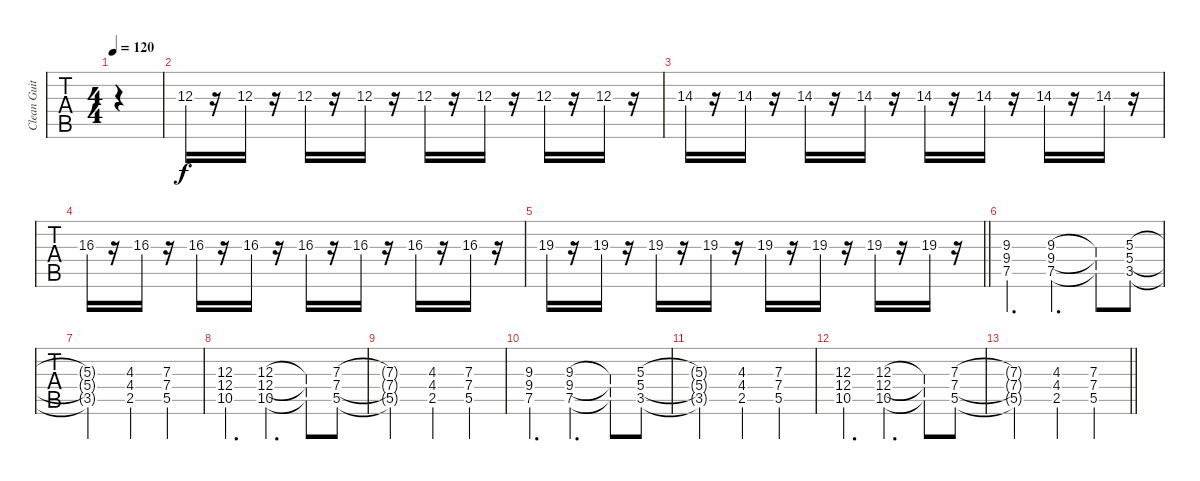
\track ("Clean Guitar" "Clean Guit") {instrument electricguitarjazz}
\staff {tabs}
\tuning (E4 B3 G3 D3 A2 E2) {hide}
\ts (4 4)
\tempo 120
\clef g2
\ks c
|
12.3.16 r.16 12.3.16 r.16 12.3.16 r.16 12.3.16 r.16 12.3.16 r.16 12.3.16 r.16 12.3.16 r.16 12.3.16 r.16 |
14.3.16 r.16 14.3.16 r.16 14.3.16 r.16 14.3.16 r.16 14.3.16 r.16 14.3.16 r.16 14.3.16 r.16 14.3.16 r.16 |
16.3.16 r.16 16.3.16 r.16 16.3.16 r.16 16.3.16 r.16 16.3.16 r.16 16.3.16 r.16 16.3.16 r.16 16.3.16 r.16 |
\barLineRight lightlight
19.3.16 r.16 19.3.16 r.16 19.3.16 r.16 19.3.16 r.16 19.3.16 r.16 19.3.16 r.16 19.3.16 r.16 19.3.16 r.16 |
(9.3 9.4 7.5).4{d} (9.3 9.4 7.5).4{d} (9.3{t} 9.4{t} 7.5{t}).8 (5.3 5.4 3.5).8 |
(5.3{t} 5.4{t} 3.5{t}).2 (4.3 4.4 2.5).4 (7.3 7.4 5.5).4 |
(12.3 12.4 10.5).4{d} (12.3 12.4 10.5).4{d} (12.3{t} 12.4{t} 10.5{t}).8 (7.3 7.4 5.5).8 |
(7.3{t} 7.4{t} 5.5{t}).2 (4.3 4.4 2.5).4 (7.3 7.4 5.5).4 |
(9.3 9.4 7.5).4{d} (9.3 9.4 7.5).4{d} (9.3{t} 9.4{t} 7.5{t}).8 (5.3 5.4 3.5).8 |
(5.3{t} 5.4{t} 3.5{t}).2 (4.3 4.4 2.5).4 (7.3 7.4 5.5).4 |
(12.3 12.4 10.5).4{d} (12.3 12.4 10.5).4{d} (12.3{t} 12.4{t} 10.5{t}).8 (7.3 7.4 5.5).8 |
\barLineRight lightlight
(7.3{t} 7.4{t} 5.5{t}).2 (4.3 4.4 2.5).4 (7.3 7.4 5.5).4
